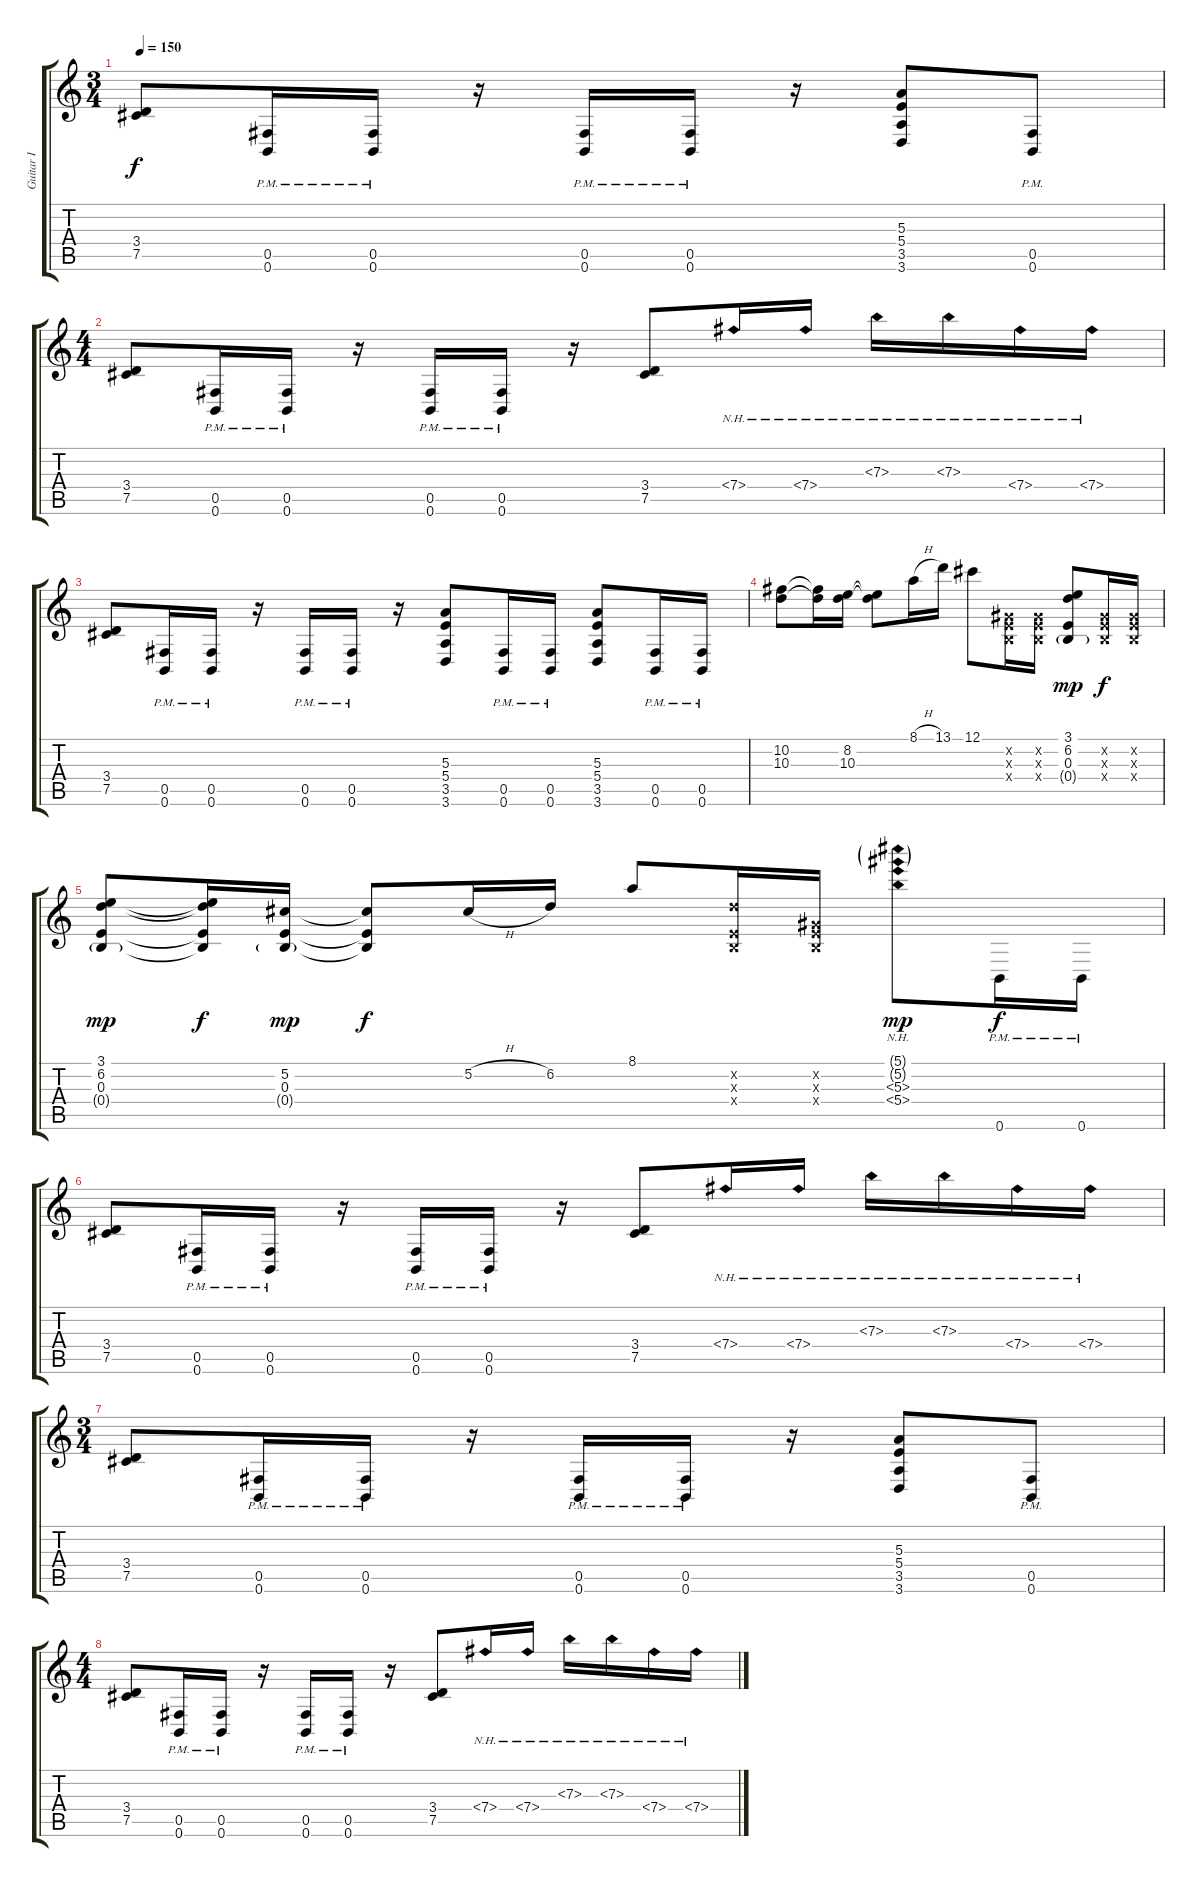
\track ("Guitar I" "Guitar I") {instrument distortionguitar}
\staff {score tabs}
\tuning (Db4 Ab3 E3 B2 Gb2 B1) {hide}
\ts (3 4)
\tempo 150
\clef g2
\ks c
(3.4 7.5).8{dy f} (0.5{pm} 0.6{pm}).16 (0.5{pm} 0.6{pm}).16 r.16 (0.5{pm} 0.6{pm}).16 (0.5{pm} 0.6{pm}).16 r.16 (5.3 5.4 3.5 3.6).8 (0.5{pm} 0.6{pm}).8 |
\ts (4 4)
(3.4 7.5).8 (0.5{pm} 0.6{pm}).16 (0.5{pm} 0.6{pm}).16 r.16 (0.5{pm} 0.6{pm}).16 (0.5{pm} 0.6).16 r.16 (3.4 7.5).8 7.4{nh}.16 7.4{nh}.16 7.3{nh}.16 7.3{nh}.16 7.4{nh}.16 7.4{nh}.16 |
(3.4 7.5).8 (0.5{pm} 0.6{pm}).16 (0.5{pm} 0.6{pm}).16 r.16 (0.5{pm} 0.6{pm}).16 (0.5{pm} 0.6{pm}).16 r.16 (5.3 5.4 3.5 3.6).8 (0.5{pm} 0.6{pm}).16 (0.5{pm} 0.6{pm}).16 (5.3 5.4 3.5 3.6).8 (0.5{pm} 0.6{pm}).16 (0.5{pm} 0.6{pm}).16 |
(10.2 10.3).8 (10.2{t} 10.3{t}).16 (8.2 10.3).16 (8.2{t} 10.3{t}).8 8.1{h}.16 13.1.16 12.1.8 (0.2{x} 0.3{x} 0.4{x}).16 (0.2{x} 0.3{x} 0.4{x}).16 (3.1 6.2 0.3 0.4{g}).8{dy mp} (0.2{x} 0.3{x} 0.4{x}).16{dy f} (0.2{x} 0.3{x} 0.4{x}).16 |
(3.1 6.2 0.3 0.4{g}).8{dy mp} (3.1{t} 6.2{t} 0.3{t} 0.4{t}).16{dy f} (5.2 0.3 0.4{g}).16{dy mp} (5.2{t} 0.3{t} 0.4{t}).8{dy f} 5.2{h}.16 6.2.16 8.1.8 (6.2{x} 0.3{x} 0.4{x}).16 (0.2{x} 0.3{x} 0.4{x}).16 (5.1{nh g} 5.2{nh g} 5.3{nh} 5.4{nh}).8{dy mp} 0.6{pm}.16{dy f} 0.6{pm}.16 |
(3.4 7.5).8 (0.5{pm} 0.6{pm}).16 (0.5{pm} 0.6{pm}).16 r.16 (0.5{pm} 0.6{pm}).16 (0.5{pm} 0.6).16 r.16 (3.4 7.5).8 7.4{nh}.16 7.4{nh}.16 7.3{nh}.16 7.3{nh}.16 7.4{nh}.16 7.4{nh}.16 |
\ts (3 4)
(3.4 7.5).8 (0.5{pm} 0.6{pm}).16 (0.5{pm} 0.6{pm}).16 r.16 (0.5{pm} 0.6{pm}).16 (0.5{pm} 0.6{pm}).16 r.16 (5.3 5.4 3.5 3.6).8 (0.5{pm} 0.6{pm}).8 |
\ts (4 4)
(3.4 7.5).8 (0.5{pm} 0.6{pm}).16 (0.5{pm} 0.6{pm}).16 r.16 (0.5{pm} 0.6{pm}).16 (0.5{pm} 0.6).16 r.16 (3.4 7.5).8 7.4{nh}.16 7.4{nh}.16 7.3{nh}.16 7.3{nh}.16 7.4{nh}.16 7.4{nh}.16
